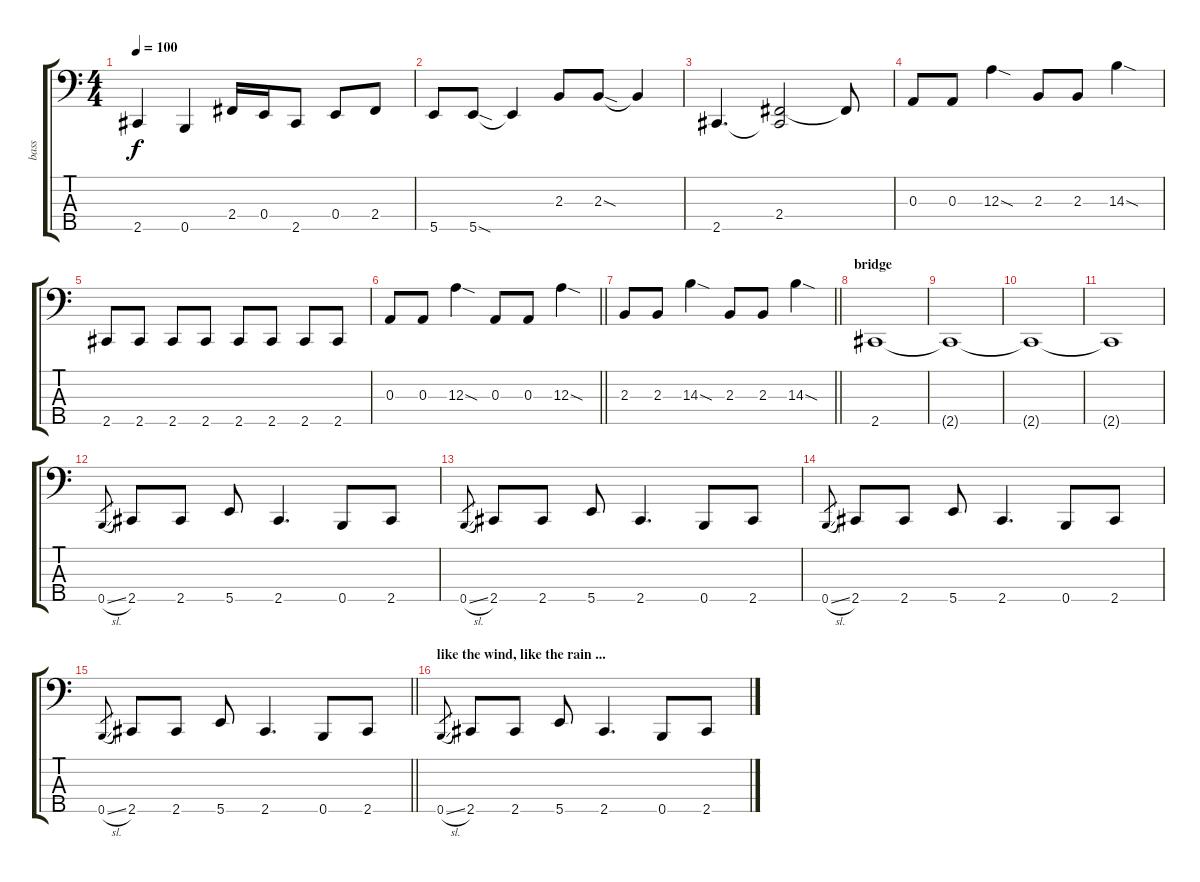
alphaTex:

\track ("bass" "bass") {instrument electricbassfinger}
\staff {score tabs}
\tuning (G2 D2 A1 E1 B0) {hide}
\ts (4 4)
\tempo 100
\clef f4
\ks c
2.5.4{dy f} 0.5.4 2.4.16 0.4.16 2.5.8 0.4.8 2.4.8 |
5.5.8 5.5{sod}.8 5.5{t}.4 2.3.8 2.3{sod}.8 2.3{t}.4 |
2.5.4{d} (2.4 2.5{t}).2 2.4{t}.8 |
0.3.8 0.3.8 12.3{sod}.4 2.3.8 2.3.8 14.3{sod}.4 |
2.5.8 2.5.8 2.5.8 2.5.8 2.5.8 2.5.8 2.5.8 2.5.8 |
\barLineRight lightlight
0.3.8 0.3.8 12.3{sod}.4 0.3.8 0.3.8 12.3{sod}.4 |
\barLineRight lightlight
2.3.8 2.3.8 14.3{sod}.4 2.3.8 2.3.8 14.3{sod}.4 |
\section ("" "bridge")
2.5.1 |
2.5{t}.1 |
2.5{t}.1 |
2.5{t}.1 |
0.5{sl}.8{gr} 2.5.8 2.5.8 5.5.8 2.5.4{d} 0.5.8 2.5.8 |
0.5{sl}.8{gr} 2.5.8 2.5.8 5.5.8 2.5.4{d} 0.5.8 2.5.8 |
0.5{sl}.8{gr} 2.5.8 2.5.8 5.5.8 2.5.4{d} 0.5.8 2.5.8 |
\barLineRight lightlight
0.5{sl}.8{gr} 2.5.8 2.5.8 5.5.8 2.5.4{d} 0.5.8 2.5.8 |
\section ("" "like the wind, like the rain ...")
0.5{sl}.8{gr} 2.5.8 2.5.8 5.5.8 2.5.4{d} 0.5.8 2.5.8
